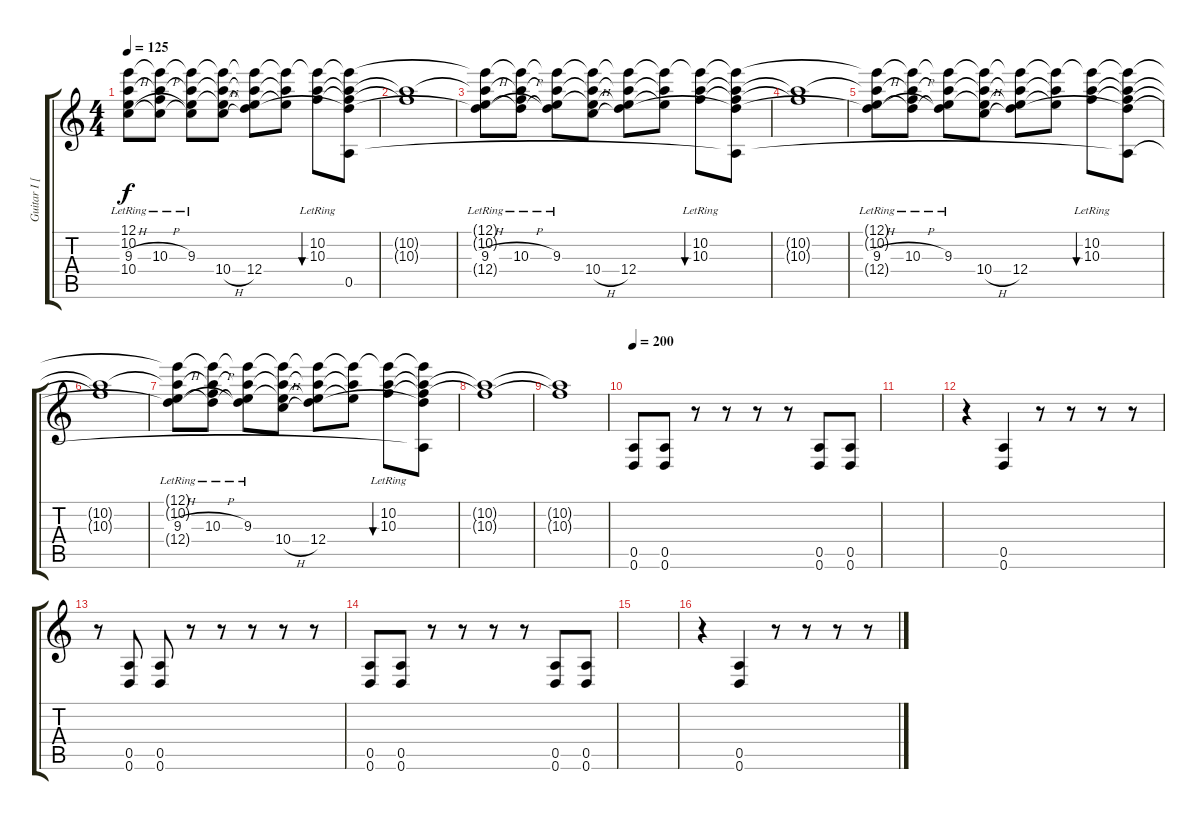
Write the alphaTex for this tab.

\track ("Guitar I [Eric]" "Guitar I [") {instrument distortionguitar}
\staff {score tabs}
\tuning (E4 B3 G3 D3 A2 D2) {hide}
\ts (4 4)
\tempo 125
\clef g2
\ks c
(12.1{t} 10.2{t} 9.3{h lr} 10.4{t}).8{dy f} (12.1{t} 10.2{t} 10.3{h lr} 10.4{t}).8 (12.1{t} 10.2{t} 9.3{lr} 10.4{t}).8 (12.1{t} 10.2{t} 9.3{t} 10.4{h}).8 (12.1{t} 10.2{t} 9.3{t} 12.4).8 (12.1{t} 10.2{t} 9.3{t}).8 (12.1{t} 10.2 10.3{lr}).8{bu 120} (12.1{t} 10.2{t} 10.3{t} 12.4{t} 0.5{t}).8 |
(10.2{t} 10.3{t}).1 |
(12.1{t} 10.2{t} 9.3{h lr} 12.4{t}).8 (12.1{t} 10.2{t} 10.3{h lr} 12.4{t}).8 (12.1{t} 10.2{t} 9.3{lr} 12.4{t}).8 (12.1{t} 10.2{t} 9.3{t} 10.4{h}).8 (12.1{t} 10.2{t} 9.3{t} 12.4).8 (12.1{t} 10.2{t} 9.3{t}).8 (12.1{t} 10.2 10.3{lr}).8{bu 120} (12.1{t} 10.2{t} 10.3{t} 12.4{t} 0.5{t}).8 |
(10.2{t} 10.3{t}).1 |
(12.1{t} 10.2{t} 9.3{h lr} 12.4{t}).8 (12.1{t} 10.2{t} 10.3{h lr} 12.4{t}).8 (12.1{t} 10.2{t} 9.3{lr} 12.4{t}).8 (12.1{t} 10.2{t} 9.3{t} 10.4{h}).8 (12.1{t} 10.2{t} 9.3{t} 12.4).8 (12.1{t} 10.2{t} 9.3{t}).8 (12.1{t} 10.2 10.3{lr}).8{bu 120} (12.1{t} 10.2{t} 10.3{t} 12.4{t} 0.5{t}).8 |
(10.2{t} 10.3{t}).1 |
(12.1{t} 10.2{t} 9.3{h lr} 12.4{t}).8 (12.1{t} 10.2{t} 10.3{h lr} 12.4{t}).8 (12.1{t} 10.2{t} 9.3{lr} 12.4{t}).8 (12.1{t} 10.2{t} 9.3{t} 10.4{h}).8 (12.1{t} 10.2{t} 9.3{t} 12.4).8 (12.1{t} 10.2{t} 9.3{t}).8 (12.1{t} 10.2 10.3{lr}).8{bu 120} (12.1{t} 10.2{t} 10.3{t} 12.4{t} 0.5{t}).8 |
(10.2{t} 10.3{t}).1 |
(10.2{t} 10.3{t}).1 |
\tempo 200
(0.5 0.6).8{instrument distortionguitar} (0.5 0.6).8 r.8 r.8 r.8 r.8 (0.5 0.6).8 (0.5 0.6).8 |
|
r.4 (0.5 0.6).4 r.8 r.8 r.8 r.8 |
r.8 (0.5 0.6).8 (0.5 0.6).8 r.8 r.8 r.8 r.8 r.8 |
(0.5 0.6).8 (0.5 0.6).8 r.8 r.8 r.8 r.8 (0.5 0.6).8 (0.5 0.6).8 |
|
r.4 (0.5 0.6).4 r.8 r.8 r.8 r.8
